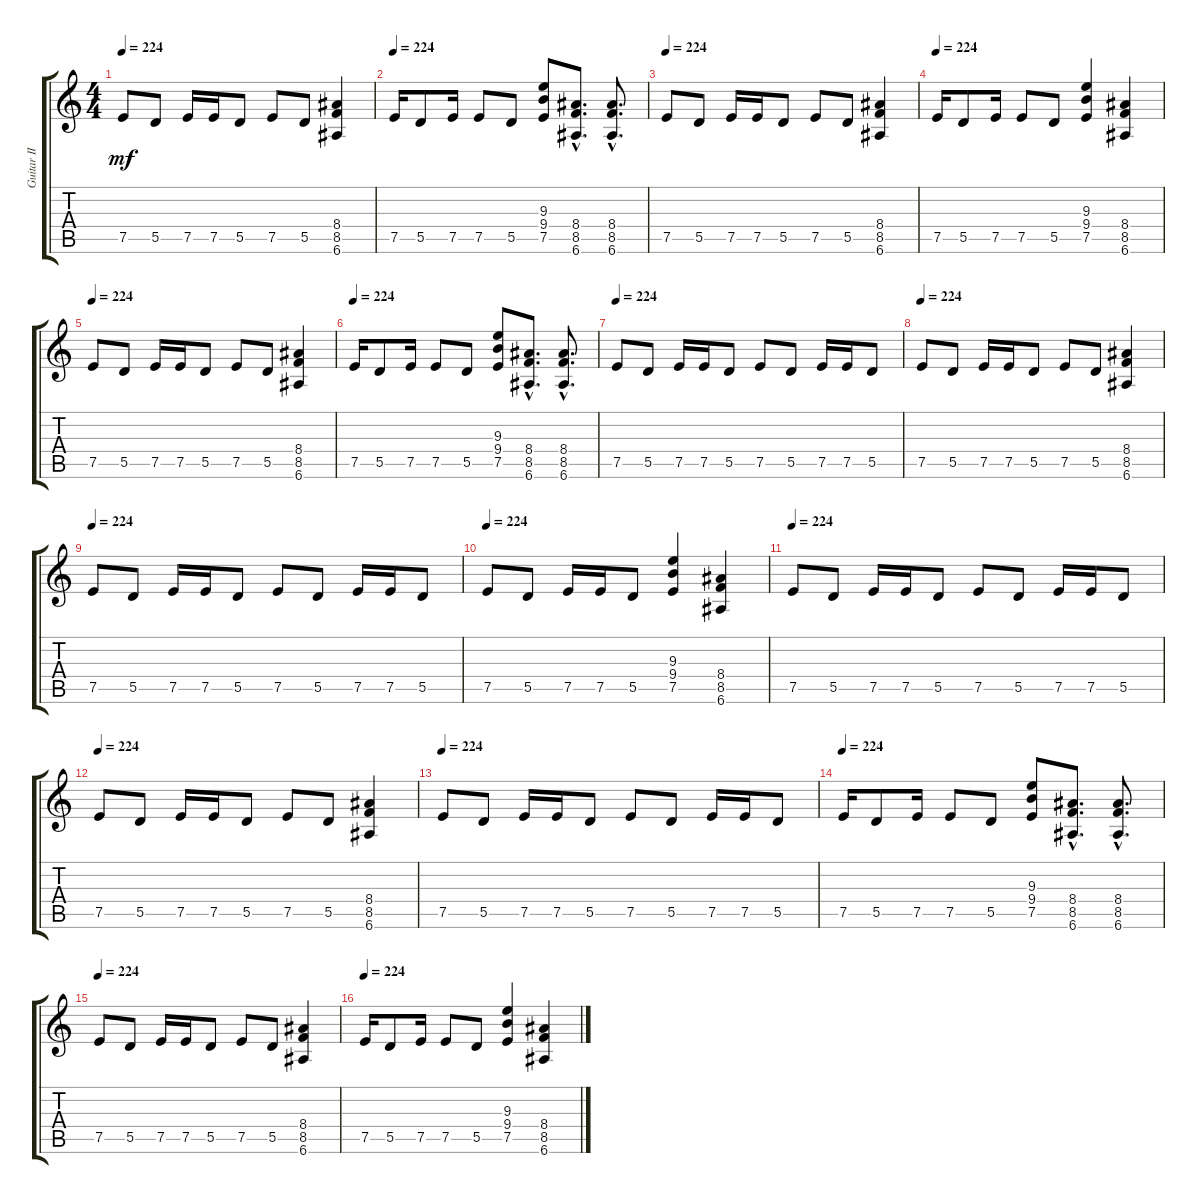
\track ("Guitar II" "Guitar II") {instrument distortionguitar}
\staff {score tabs}
\tuning (E4 B3 G3 D3 A2 E2) {hide}
\ts (4 4)
\tempo 224
\clef g2
\ks c
7.5.8{dy mf} 5.5.8 7.5.16 7.5.16 5.5.8 7.5.8 5.5.8 (8.4 8.5 6.6).4 |
\tempo 224
7.5.16 5.5.8 7.5.16 7.5.8 5.5.8 (9.3 9.4 7.5).8 (8.4{hac} 8.5{hac} 6.6{hac}).8{d} (8.4{hac} 8.5{hac} 6.6{hac}).8{d} |
\tempo 224
7.5.8 5.5.8 7.5.16 7.5.16 5.5.8 7.5.8 5.5.8 (8.4 8.5 6.6).4 |
\tempo 224
7.5.16 5.5.8 7.5.16 7.5.8 5.5.8 (9.3 9.4 7.5).4 (8.4 8.5 6.6).4 |
\tempo 224
7.5.8 5.5.8 7.5.16 7.5.16 5.5.8 7.5.8 5.5.8 (8.4 8.5 6.6).4 |
\tempo 224
7.5.16 5.5.8 7.5.16 7.5.8 5.5.8 (9.3 9.4 7.5).8 (8.4{hac} 8.5{hac} 6.6{hac}).8{d} (8.4{hac} 8.5{hac} 6.6{hac}).8{d} |
\tempo 224
7.5.8 5.5.8 7.5.16 7.5.16 5.5.8 7.5.8 5.5.8 7.5.16 7.5.16 5.5.8 |
\tempo 224
7.5.8 5.5.8 7.5.16 7.5.16 5.5.8 7.5.8 5.5.8 (8.4 8.5 6.6).4 |
\tempo 224
7.5.8 5.5.8 7.5.16 7.5.16 5.5.8 7.5.8 5.5.8 7.5.16 7.5.16 5.5.8 |
\tempo 224
7.5.8 5.5.8 7.5.16 7.5.16 5.5.8 (9.3 9.4 7.5).4 (8.4 8.5 6.6).4 |
\tempo 224
7.5.8 5.5.8 7.5.16 7.5.16 5.5.8 7.5.8 5.5.8 7.5.16 7.5.16 5.5.8 |
\tempo 224
7.5.8 5.5.8 7.5.16 7.5.16 5.5.8 7.5.8 5.5.8 (8.4 8.5 6.6).4 |
\tempo 224
7.5.8 5.5.8 7.5.16 7.5.16 5.5.8 7.5.8 5.5.8 7.5.16 7.5.16 5.5.8 |
\tempo 224
7.5.16 5.5.8 7.5.16 7.5.8 5.5.8 (9.3 9.4 7.5).8 (8.4{hac} 8.5{hac} 6.6{hac}).8{d} (8.4{hac} 8.5{hac} 6.6{hac}).8{d} |
\tempo 224
7.5.8 5.5.8 7.5.16 7.5.16 5.5.8 7.5.8 5.5.8 (8.4 8.5 6.6).4 |
\tempo 224
7.5.16 5.5.8 7.5.16 7.5.8 5.5.8 (9.3 9.4 7.5).4 (8.4 8.5 6.6).4
